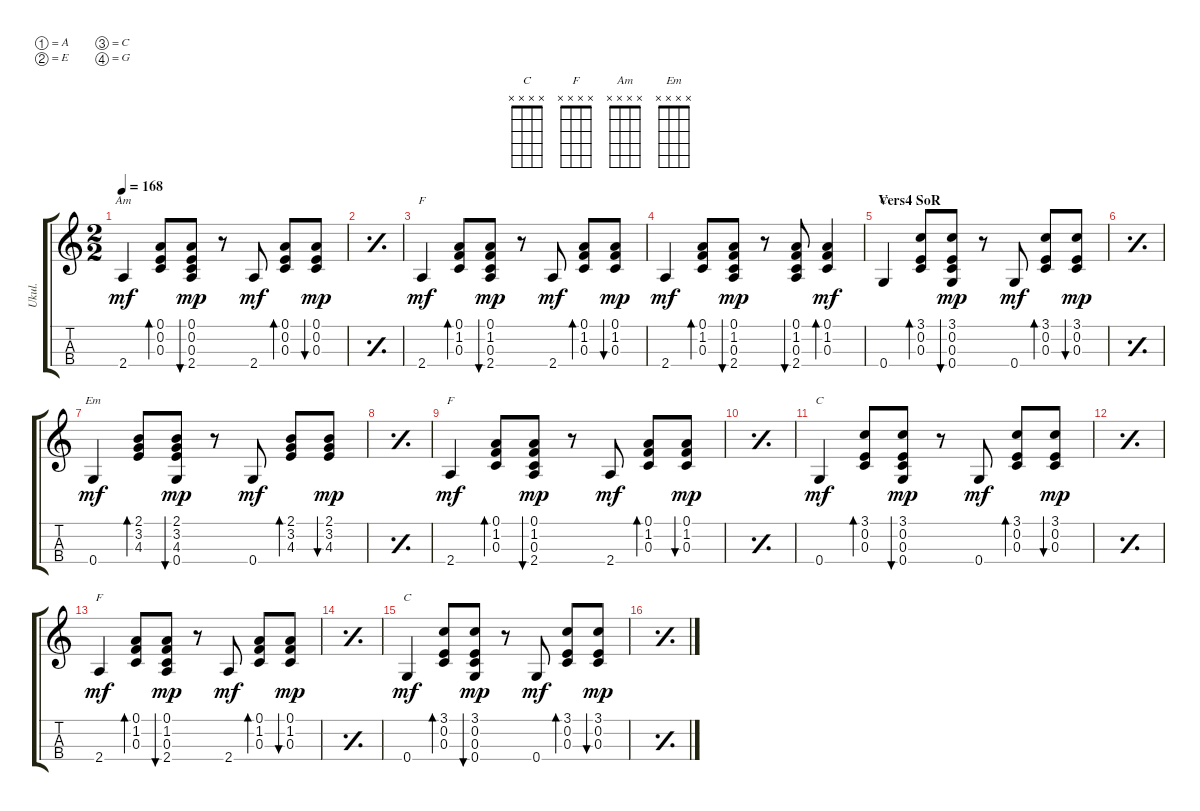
\bracketExtendMode groupsimilarinstruments
\multiTrackTrackNamePolicy hidden
\otherSystemsTrackNameOrientation horizontal
\track ("Ukulele" "Ukul.") {mute instrument acousticguitarnylon}
\staff {score tabs}
\tuning (A4 E4 C4 G3)
\displaytranspose 0
\chord ("C" x x x x)
\chord ("F" x x x x)
\chord ("Am" x x x x)
\chord ("Em" x x x x)
\ts (2 2)
\tempo 168
\clef g2
\ks c
2.4.4{ch "Am" dy mf beam Up} (0.1 0.2 0.3).8{bd 30 beam Up} (0.1 0.2 0.3 2.4).8{bu 30 dy mp beam Up} r.8{beam Up} 2.4.8{dy mf beam Up} (0.1 0.2 0.3).8{bd 30 beam Up} (0.1 0.2 0.3).8{bu 30 dy mp beam Up} |
\simile simple
|
\simile none
2.4.4{ch "F" dy mf beam Up} (0.1 1.2 0.3).8{bd 30 beam Up} (0.1 1.2 0.3 2.4).8{bu 30 dy mp beam Up} r.8{beam Up} 2.4.8{dy mf beam Up} (0.1 1.2 0.3).8{bd 30 beam Up} (0.1 1.2 0.3).8{bu 30 dy mp beam Up} |
2.4.4{dy mf beam Up} (0.1 1.2 0.3).8{bd 30 beam Up} (0.1 1.2 0.3 2.4).8{bu 30 dy mp beam Up} r.8{beam Up} (0.1 1.2 0.3 2.4).8{bu 30 beam Up} (0.1 1.2 0.3).4{bd 30 dy mf beam Up} |
\section ("" "Vers4 SoR")
0.4.4{ch "C" beam Up} (3.1 0.2 0.3).8{bd 30 beam Up} (3.1 0.2 0.3 0.4).8{bu 30 dy mp beam Up} r.8{beam Up} 0.4.8{dy mf beam Up} (3.1 0.2 0.3).8{bd 30 beam Up} (3.1 0.2 0.3).8{bu 30 dy mp beam Up} |
\simile simple
|
\simile none
0.4.4{ch "Em" dy mf beam Up} (2.1 3.2 4.3).8{bd 30 beam Up} (2.1 3.2 4.3 0.4).8{bu 30 dy mp beam Up} r.8{beam Up} 0.4.8{dy mf beam Up} (2.1 3.2 4.3).8{bd 30 beam Up} (2.1 3.2 4.3).8{bu 30 dy mp beam Up} |
\simile simple
|
\simile none
2.4.4{ch "F" dy mf beam Up} (0.1 1.2 0.3).8{bd 30 beam Up} (0.1 1.2 0.3 2.4).8{bu 30 dy mp beam Up} r.8{beam Up} 2.4.8{dy mf beam Up} (0.1 1.2 0.3).8{bd 30 beam Up} (0.1 1.2 0.3).8{bu 30 dy mp beam Up} |
\simile simple
|
\simile none
0.4.4{ch "C" dy mf beam Up} (3.1 0.2 0.3).8{bd 30 beam Up} (3.1 0.2 0.3 0.4).8{bu 30 dy mp beam Up} r.8{beam Up} 0.4.8{dy mf beam Up} (3.1 0.2 0.3).8{bd 30 beam Up} (3.1 0.2 0.3).8{bu 30 dy mp beam Up} |
\simile simple
|
\simile none
2.4.4{ch "F" dy mf beam Up} (0.1 1.2 0.3).8{bd 30 beam Up} (0.1 1.2 0.3 2.4).8{bu 30 dy mp beam Up} r.8{beam Up} 2.4.8{dy mf beam Up} (0.1 1.2 0.3).8{bd 30 beam Up} (0.1 1.2 0.3).8{bu 30 dy mp beam Up} |
\simile simple
|
\simile none
0.4.4{ch "C" dy mf beam Up} (3.1 0.2 0.3).8{bd 30 beam Up} (3.1 0.2 0.3 0.4).8{bu 30 dy mp beam Up} r.8{beam Up} 0.4.8{dy mf beam Up} (3.1 0.2 0.3).8{bd 30 beam Up} (3.1 0.2 0.3).8{bu 30 dy mp beam Up} |
\simile simple
